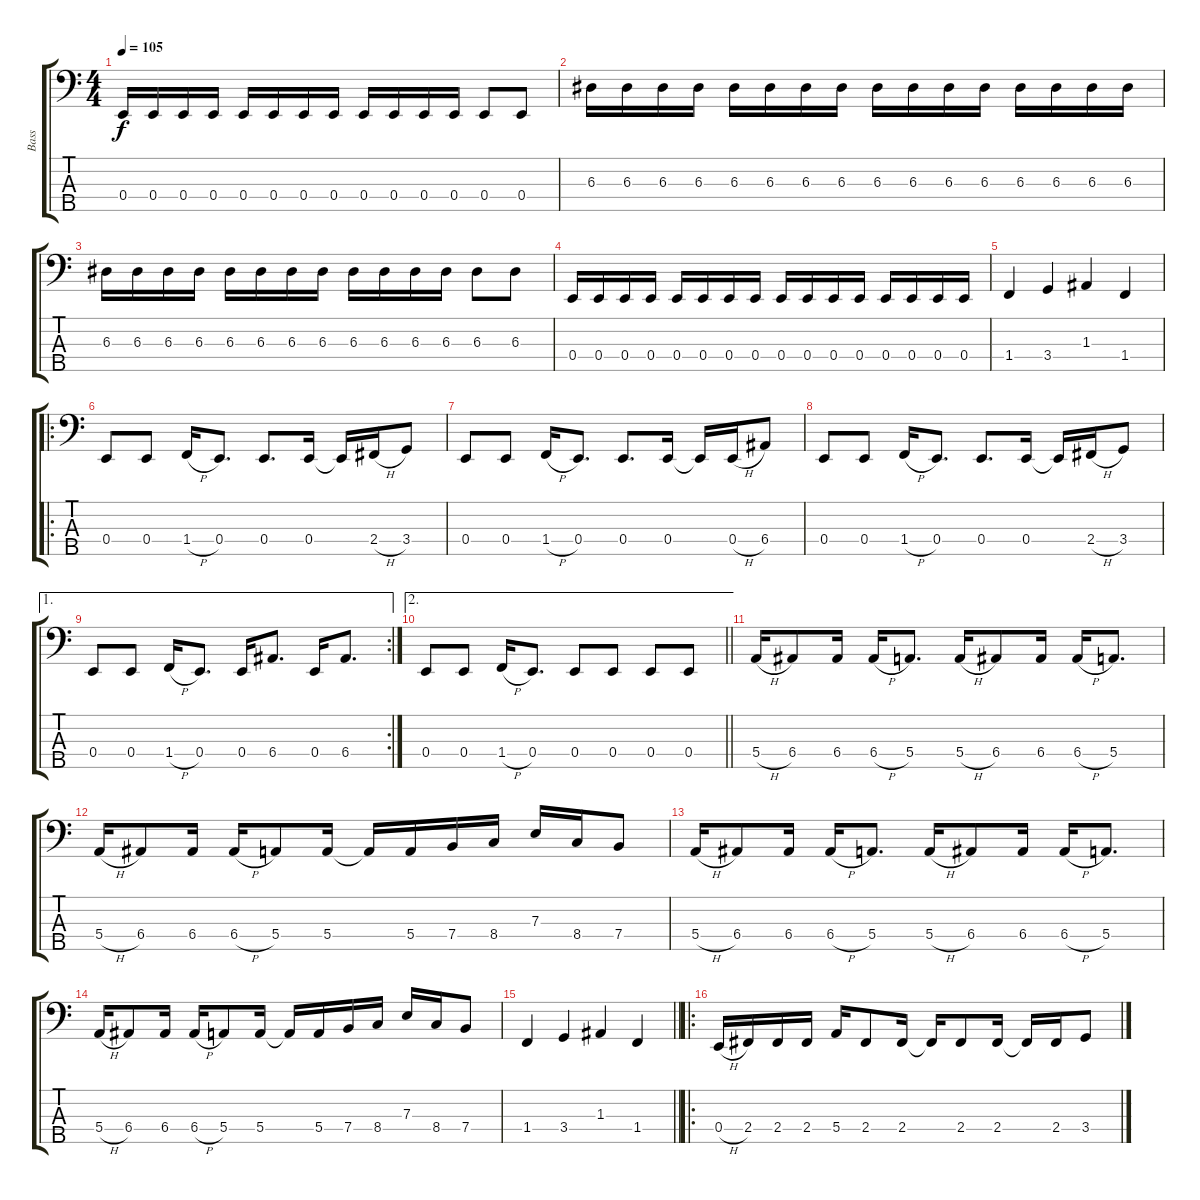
\track ("Bass" "Bass") {instrument electricbassfinger}
\staff {score tabs}
\tuning (G2 D2 A1 E1 B0) {hide}
\ts (4 4)
\tempo 105
\clef f4
\ks c
0.4.16{dy f} 0.4.16 0.4.16 0.4.16 0.4.16 0.4.16 0.4.16 0.4.16 0.4.16 0.4.16 0.4.16 0.4.16 0.4.8 0.4.8 |
6.3.16 6.3.16 6.3.16 6.3.16 6.3.16 6.3.16 6.3.16 6.3.16 6.3.16 6.3.16 6.3.16 6.3.16 6.3.16 6.3.16 6.3.16 6.3.16 |
6.3.16 6.3.16 6.3.16 6.3.16 6.3.16 6.3.16 6.3.16 6.3.16 6.3.16 6.3.16 6.3.16 6.3.16 6.3.8 6.3.8 |
0.4.16 0.4.16 0.4.16 0.4.16 0.4.16 0.4.16 0.4.16 0.4.16 0.4.16 0.4.16 0.4.16 0.4.16 0.4.16 0.4.16 0.4.16 0.4.16 |
1.4.4 3.4.4 1.3.4 1.4.4 |
\ro
0.4.8 0.4.8 1.4{h}.16 0.4.8{d} 0.4.8{d} 0.4.16 0.4{t}.16 2.4{h}.16 3.4.8 |
0.4.8 0.4.8 1.4{h}.16 0.4.8{d} 0.4.8{d} 0.4.16 0.4{t}.16 0.4{h}.16 6.4.8 |
0.4.8 0.4.8 1.4{h}.16 0.4.8{d} 0.4.8{d} 0.4.16 0.4{t}.16 2.4{h}.16 3.4.8 |
\ae 1
\rc 2
0.4.8 0.4.8 1.4{h}.16 0.4.8{d} 0.4.16 6.4.8{d} 0.4.16 6.4.8{d} |
\ae 2
\barLineRight lightlight
0.4.8 0.4.8 1.4{h}.16 0.4.8{d} 0.4.8 0.4.8 0.4.8 0.4.8 |
5.4{h}.16 6.4.8 6.4.16 6.4{h}.16 5.4.8{d} 5.4{h}.16 6.4.8 6.4.16 6.4{h}.16 5.4.8{d} |
5.4{h}.16 6.4.8 6.4.16 6.4{h}.16 5.4.8 5.4.16 5.4{t}.16 5.4.16 7.4.16 8.4.16 7.3.16 8.4.16 7.4.8 |
5.4{h}.16 6.4.8 6.4.16 6.4{h}.16 5.4.8{d} 5.4{h}.16 6.4.8 6.4.16 6.4{h}.16 5.4.8{d} |
5.4{h}.16 6.4.8 6.4.16 6.4{h}.16 5.4.8 5.4.16 5.4{t}.16 5.4.16 7.4.16 8.4.16 7.3.16 8.4.16 7.4.8 |
\barLineRight lightlight
1.4.4 3.4.4 1.3.4 1.4.4 |
\ro
0.4{h}.16 2.4.16 2.4.16 2.4.16 5.4.16 2.4.8 2.4.16 2.4{t}.16 2.4.8 2.4.16 2.4{t}.16 2.4.16 3.4.8
